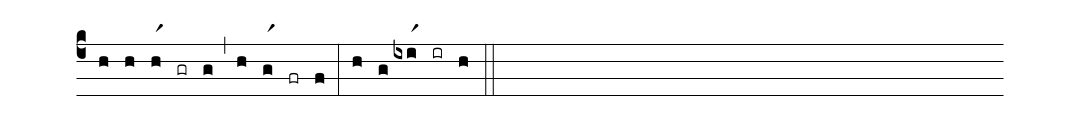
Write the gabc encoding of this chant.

%%
(c4)
(h)
(h) (hr1) (gr) (g) (,)
(h) (gr1) (fr) (f) (:)
(h) (g) (ixir1) (ir) (h) (::)
